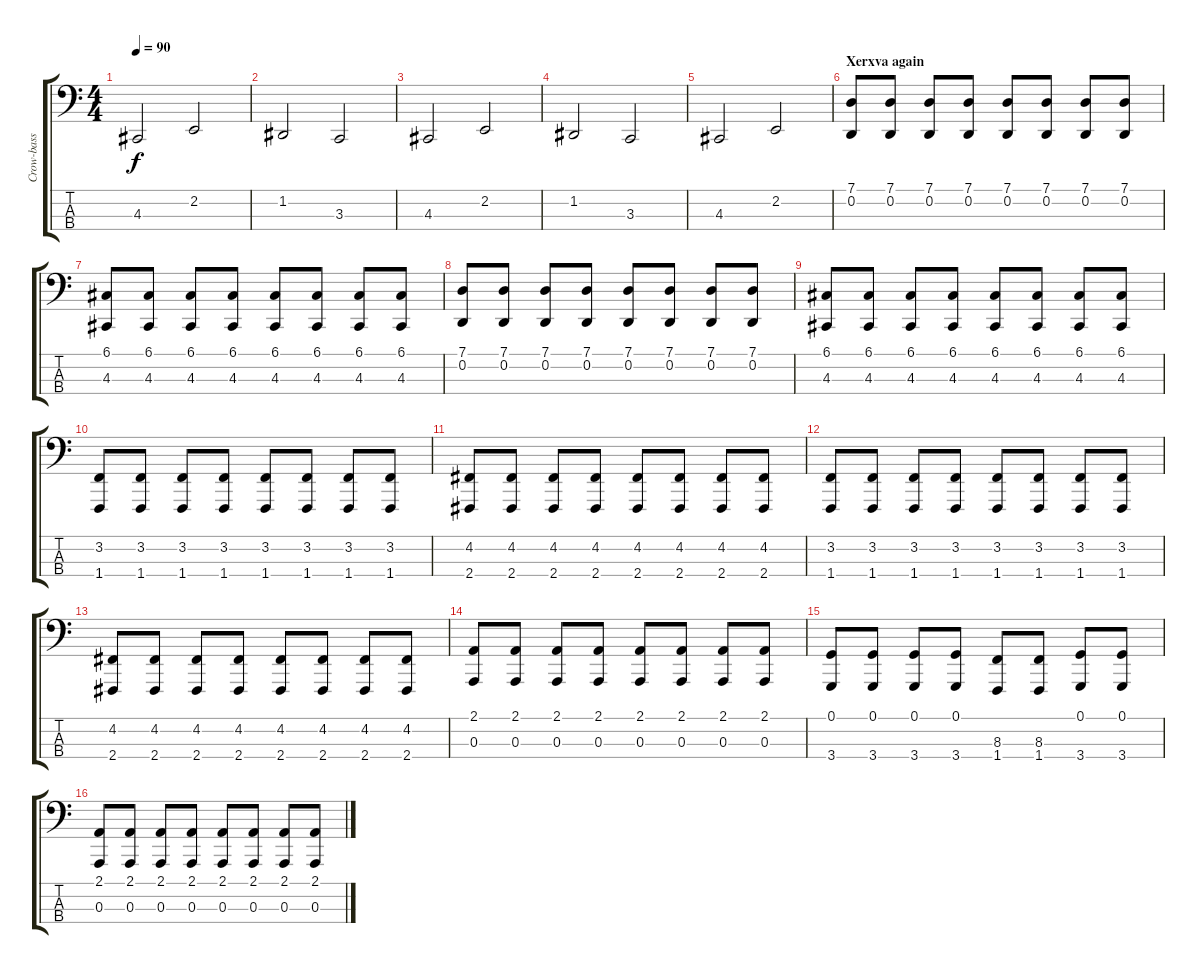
\track ("Crow-bass strings" "Crow-bass ") {instrument stringensemble1}
\staff {score tabs}
\tuning (G2 D2 A1 E1) {hide}
\ts (4 4)
\tempo 90
\clef f4
\ks c
4.3.2{dy f} 2.2.2 |
1.2.2{volume 9} 3.3.2 |
4.3.2 2.2.2 |
1.2.2{volume 9} 3.3.2 |
4.3.2 2.2.2 |
\section ("" "Xerxva again")
(7.1 0.2).8 (7.1 0.2).8 (7.1 0.2).8 (7.1 0.2).8 (7.1 0.2).8 (7.1 0.2).8 (7.1 0.2).8 (7.1 0.2).8 |
(6.1 4.3).8 (6.1 4.3).8 (6.1 4.3).8 (6.1 4.3).8 (6.1 4.3).8 (6.1 4.3).8 (6.1 4.3).8 (6.1 4.3).8 |
(7.1 0.2).8 (7.1 0.2).8 (7.1 0.2).8 (7.1 0.2).8 (7.1 0.2).8 (7.1 0.2).8 (7.1 0.2).8 (7.1 0.2).8 |
(6.1 4.3).8 (6.1 4.3).8 (6.1 4.3).8 (6.1 4.3).8 (6.1 4.3).8 (6.1 4.3).8 (6.1 4.3).8 (6.1 4.3).8 |
(3.2 1.4).8 (3.2 1.4).8 (3.2 1.4).8 (3.2 1.4).8 (3.2 1.4).8 (3.2 1.4).8 (3.2 1.4).8 (3.2 1.4).8 |
(4.2 2.4).8 (4.2 2.4).8 (4.2 2.4).8 (4.2 2.4).8 (4.2 2.4).8 (4.2 2.4).8 (4.2 2.4).8 (4.2 2.4).8 |
(3.2 1.4).8 (3.2 1.4).8 (3.2 1.4).8 (3.2 1.4).8 (3.2 1.4).8 (3.2 1.4).8 (3.2 1.4).8 (3.2 1.4).8 |
(4.2 2.4).8 (4.2 2.4).8 (4.2 2.4).8 (4.2 2.4).8 (4.2 2.4).8 (4.2 2.4).8 (4.2 2.4).8 (4.2 2.4).8 |
(2.1 0.3).8 (2.1 0.3).8 (2.1 0.3).8 (2.1 0.3).8 (2.1 0.3).8 (2.1 0.3).8 (2.1 0.3).8 (2.1 0.3).8 |
(0.1 3.4).8 (0.1 3.4).8 (0.1 3.4).8 (0.1 3.4).8 (8.3 1.4).8 (8.3 1.4).8 (0.1 3.4).8 (0.1 3.4).8 |
(2.1 0.3).8 (2.1 0.3).8 (2.1 0.3).8 (2.1 0.3).8 (2.1 0.3).8 (2.1 0.3).8 (2.1 0.3).8 (2.1 0.3).8
